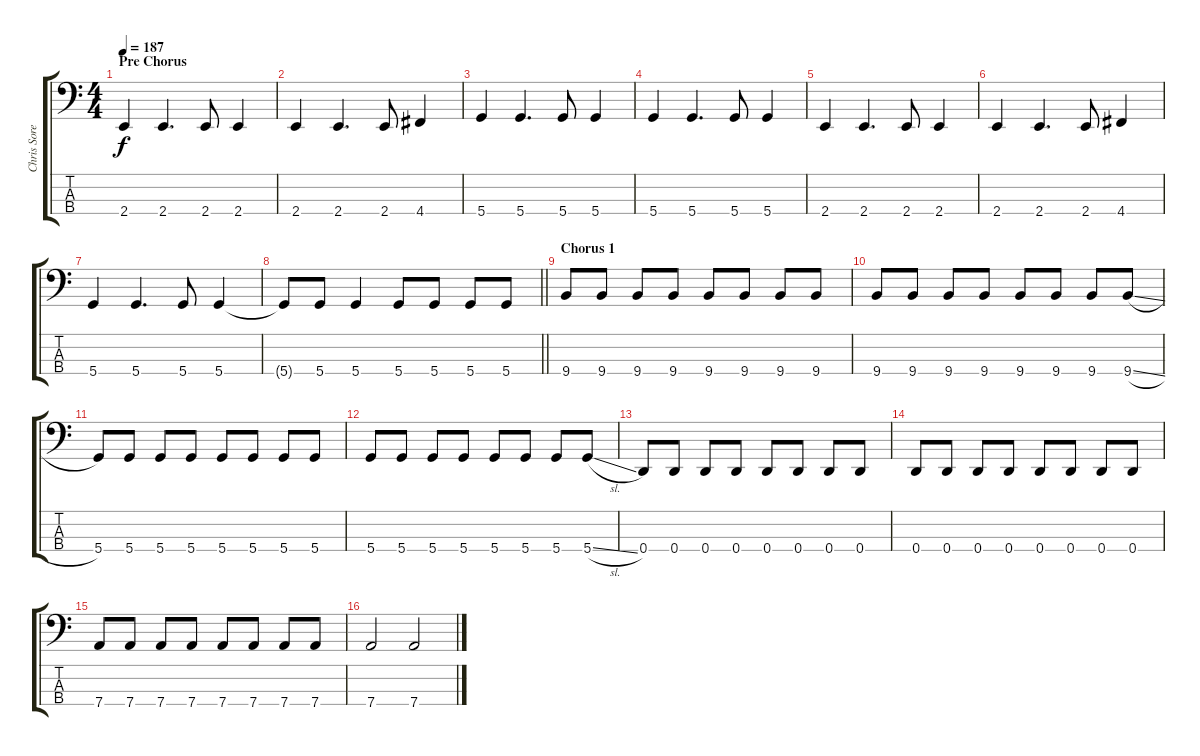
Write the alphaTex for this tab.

\track ("Chris Sorenson" "Chris Sore") {instrument electricbassfinger}
\staff {score tabs}
\tuning (F2 C2 G1 D1) {hide}
\ts (4 4)
\section ("" "Pre Chorus")
\tempo 187
\clef f4
\ks c
2.4.4{dy f} 2.4.4{d} 2.4.8 2.4.4 |
2.4.4 2.4.4{d} 2.4.8 4.4.4 |
5.4.4 5.4.4{d} 5.4.8 5.4.4 |
5.4.4 5.4.4{d} 5.4.8 5.4.4 |
2.4.4 2.4.4{d} 2.4.8 2.4.4 |
2.4.4 2.4.4{d} 2.4.8 4.4.4 |
5.4.4 5.4.4{d} 5.4.8 5.4.4 |
\barLineRight lightlight
5.4{t}.8 5.4.8 5.4.4 5.4.8 5.4.8 5.4.8 5.4.8 |
\section ("" "Chorus 1")
9.4.8 9.4.8 9.4.8 9.4.8 9.4.8 9.4.8 9.4.8 9.4.8 |
9.4.8 9.4.8 9.4.8 9.4.8 9.4.8 9.4.8 9.4.8 9.4{sl}.8 |
5.4.8 5.4.8 5.4.8 5.4.8 5.4.8 5.4.8 5.4.8 5.4.8 |
5.4.8 5.4.8 5.4.8 5.4.8 5.4.8 5.4.8 5.4.8 5.4{sl}.8 |
0.4.8 0.4.8 0.4.8 0.4.8 0.4.8 0.4.8 0.4.8 0.4.8 |
0.4.8 0.4.8 0.4.8 0.4.8 0.4.8 0.4.8 0.4.8 0.4.8 |
7.4.8 7.4.8 7.4.8 7.4.8 7.4.8 7.4.8 7.4.8 7.4.8 |
7.4.2 7.4.2
